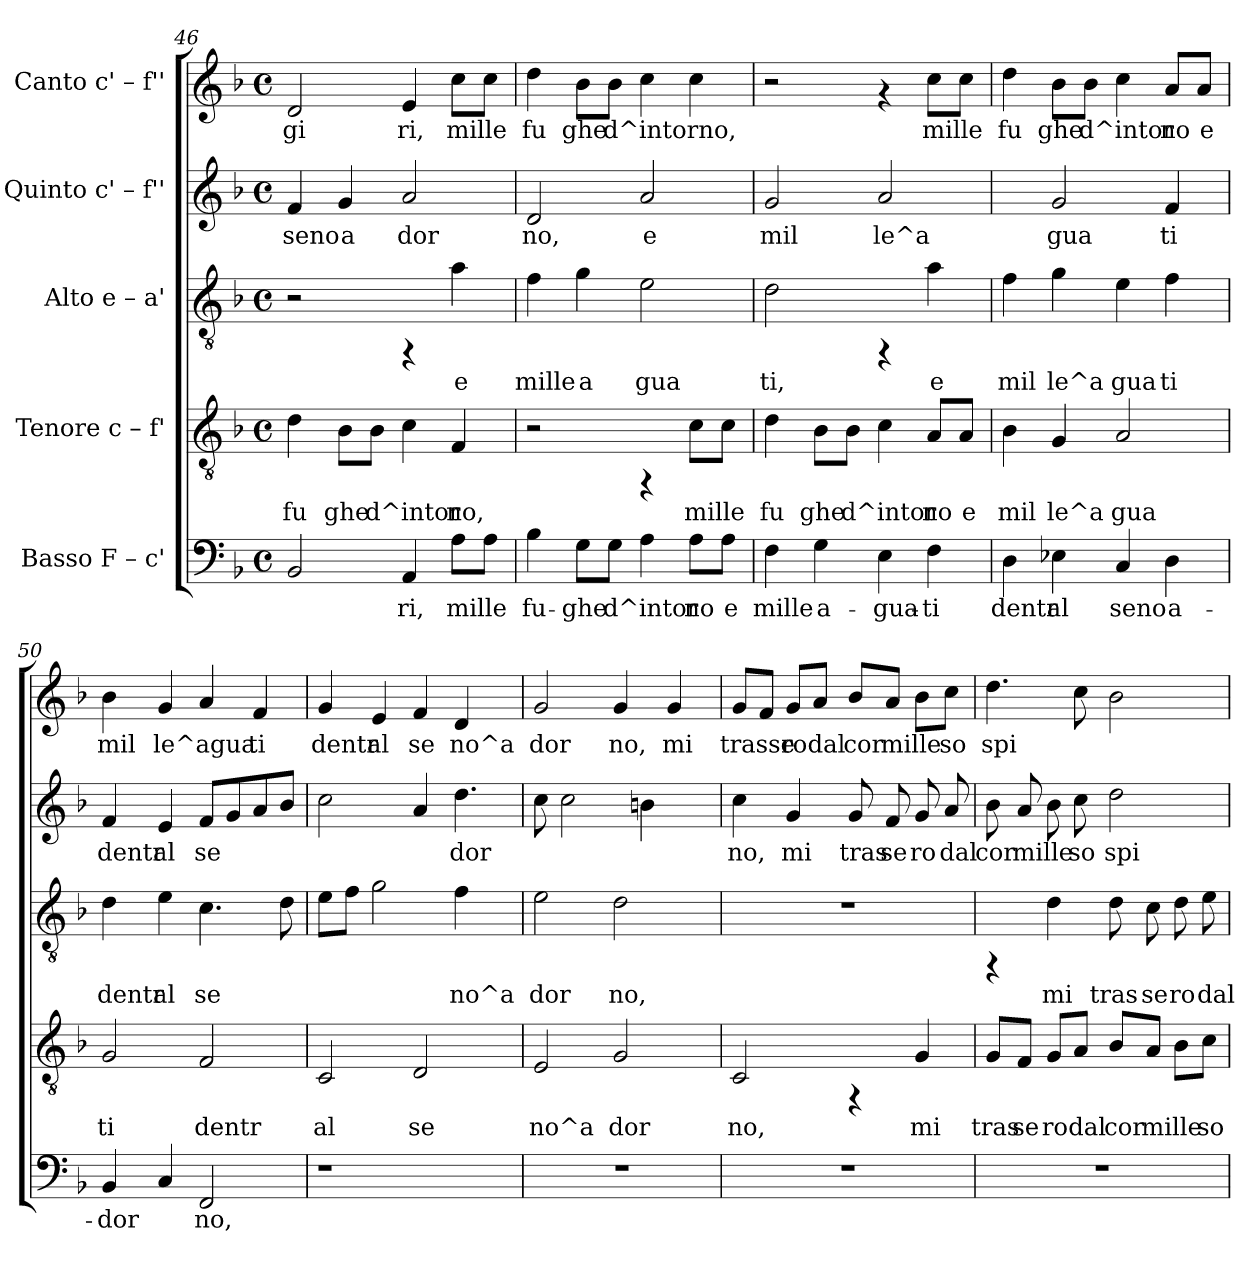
**kern	**text	**kern	**text	**kern	**text	**kern	**text	**kern	**text
*part5	*part5	*part4	*part4	*part3	*part3	*part2	*part2	*part1	*part1
*staff5	*staff5	*staff4	*staff4	*staff3	*staff3	*staff2	*staff2	*staff1	*staff1
*I"Basso  F – c'	*	*I"Tenore  c – f'	*	*I"Alto  e – a'	*	*I"Quinto  c' – f''	*	*I"Canto  c' – f''	*
!!LO:PB:g=z
*clefF4	*	*clefGv2	*	*clefGv2	*	*clefG2	*	*clefG2	*
*k[b-]	*	*k[b-]	*	*k[b-]	*	*k[b-]	*	*k[b-]	*
*F:	*	*F:	*	*F:	*	*F:	*	*F:	*
*M4/4	*	*M4/4	*	*M4/4	*	*M4/4	*	*M4/4	*
*met(c)	*	*met(c)	*	*met(c)	*	*met(c)	*	*met(c)	*
=46	=46	=46	=46	=46	=46	=46	=46	=46	=46
!	!LO:LY:b:cj	!	!LO:LY:b:cj	!	!	!	!LO:LY:b:cj	!	!LO:LY:b:rj
2BB-/	--	4d\	fu	2r	.	4f/	seno	2d/	gi
!	!	!	!LO:LY:b:cj	!	!	!	!LO:LY:b:cj	!	!
.	.	8B-\L	ghe	.	.	4g/	a	.	.
!	!	!	!LO:LY:b:cj	!	!	!	!	!	!
.	.	8B-\J	d^intor	.	.	.	.	.	.
!	!LO:LY:b:cj	!	!LO:LY:b:cj	!	!	!	!LO:LY:b:cj	!	!LO:LY:b:rj
4AA/	-ri,	4c\	.	4rFF	.	2a/	dor	4e/	ri,
!	!LO:LY:b:cj	!	!LO:LY:b:cj	!	!LO:LY:b:cj	!	!	!	!LO:LY:b:rj
8A\L	mille	4F/	no,	4a\	e	.	.	8cc\L	mille
!	!LO:LY:b:cj	!	!	!	!	!	!	!	!LO:LY:b:rj
8A\J	.	.	.	.	.	.	.	8cc\J	.
=47	=47	=47	=47	=47	=47	=47	=47	=47	=47
!	!LO:LY:b:cj	!	!	!	!LO:LY:b:cj	!	!LO:LY:b:cj	!	!LO:LY:b:rj
4B-\	fu-	2r	.	4f\	mille	2d/	no,	4dd\	fu
!	!LO:LY:b:cj	!	!	!	!LO:LY:b:cj	!	!	!	!LO:LY:b:rj
8G\L	-ghe	.	.	4g\	a	.	.	8b-\L	ghe
!	!LO:LY:b:cj	!	!	!	!	!	!	!	!LO:LY:b:rj
8G\J	d^intor-	.	.	.	.	.	.	8b-\J	d^intorno,
!	!LO:LY:b:cj	!	!	!	!LO:LY:b:cj	!	!LO:LY:b:cj	!	!LO:LY:b:rj
4A\	--	4rFF	.	2e\	gua	2a/	e	4cc\	.
!	!LO:LY:b:cj	!	!LO:LY:b:cj	!	!	!	!	!	!LO:LY:b:rj
8A\L	-no	8c\L	mille	.	.	.	.	4cc\	.
!	!LO:LY:b:cj	!	!LO:LY:b:cj	!	!	!	!	!	!
8A\J	e	8c\J	.	.	.	.	.	.	.
=48	=48	=48	=48	=48	=48	=48	=48	=48	=48
!	!LO:LY:b:cj	!	!LO:LY:b:cj	!	!LO:LY:b:cj	!	!LO:LY:b:cj	!	!
4F\	mille	4d\	fu	2d\	ti,	2g/	mil	2r	.
!	!LO:LY:b:cj	!	!LO:LY:b:cj	!	!	!	!	!	!
4G\	a-	8B-\L	ghe	.	.	.	.	.	.
!	!	!	!LO:LY:b:cj	!	!	!	!	!	!
.	.	8B-\J	d^intor	.	.	.	.	.	.
!	!LO:LY:b:cj	!	!LO:LY:b:cj	!	!	!	!LO:LY:b:cj	!	!
4E\	-gua-	4c\	.	4rFF	.	2a/	le^a	4rf	.
!	!LO:LY:b:cj	!	!LO:LY:b:cj	!	!LO:LY:b:cj	!	!	!	!LO:LY:b:rj
4F\	-ti	8A/L	no	4a\	e	.	.	8cc\L	mille
!	!	!	!LO:LY:b:cj	!	!	!	!	!	!LO:LY:b:rj
.	.	8A/J	e	.	.	.	.	8cc\J	.
=49	=49	=49	=49	=49	=49	=49	=49	=49	=49
!	!LO:LY:b:cj	!	!LO:LY:b:cj	!	!LO:LY:b:cj	!	!	!	!LO:LY:b:rj
4D\	dentr	4B-\	mil	4f\	mil	4ryy	.	4dd\	fu
!	!LO:LY:b:cj	!	!LO:LY:b:cj	!	!LO:LY:b:cj	!	!LO:LY:b:cj	!	!LO:LY:b:rj
4E-X\	al	4G/	le^a	4g\	le^a	2g/	gua	8b-\L	ghe
!	!	!	!	!	!	!	!	!	!LO:LY:b:rj
.	.	.	.	.	.	.	.	8b-\J	d^intor
!	!LO:LY:b:cj	!	!LO:LY:b:cj	!	!LO:LY:b:cj	!	!	!	!LO:LY:b:rj
4C/	seno	2A/	gua	4e\	gua	.	.	4cc\	.
!	!LO:LY:b:cj	!	!	!	!LO:LY:b:cj	!	!LO:LY:b:cj	!	!LO:LY:b:rj
4D\	a-	.	.	4f\	ti	4f/	ti	8a/L	no
!	!	!	!	!	!	!	!	!	!LO:LY:b:rj
.	.	.	.	.	.	.	.	8a/J	e
=50	=50	=50	=50	=50	=50	=50	=50	=50	=50
!	!LO:LY:b:cj	!	!LO:LY:b:cj	!	!LO:LY:b:cj	!	!LO:LY:b:cj	!	!LO:LY:b:rj
4BB-/	-dor-	2G/	ti	4d\	dentr	4f/	dentr	4b-\	mil
!	!LO:LY:b:cj	!	!	!	!LO:LY:b:cj	!	!LO:LY:b:cj	!	!LO:LY:b:rj
4C/	--	.	.	4e\	al	4e/	al	4g/	le^agua
!	!LO:LY:b:cj	!	!LO:LY:b:cj	!	!LO:LY:b:cj	!	!LO:LY:b:cj	!	!LO:LY:b:rj
2FF/	-no,	2F/	dentr	4.c\	se	8f/L	se	4a/	.
!	!	!	!	!	!	!	!LO:LY:b:cj	!	!
.	.	.	.	.	.	8g/	.	.	.
!	!	!	!	!	!	!	!LO:LY:b:cj	!	!LO:LY:b:rj
.	.	.	.	.	.	8a/	.	4f/	ti
!	!	!	!	!	!LO:LY:b:cj	!	!LO:LY:b:cj	!	!
.	.	.	.	8d\	.	8b-/J	.	.	.
!!LO:PB:g=z
=51	=51	=51	=51	=51	=51	=51	=51	=51	=51
!	!	!	!LO:LY:b:cj	!	!LO:LY:b:cj	!	!LO:LY:b:cj	!	!LO:LY:b:rj
1r	.	2C/	al	8e\L	.	2cc\	.	4g/	dentr
!	!	!	!	!	!LO:LY:b:cj	!	!	!	!
.	.	.	.	8f\J	.	.	.	.	.
!	!	!	!	!	!LO:LY:b:cj	!	!	!	!LO:LY:b:rj
.	.	.	.	2g\	.	.	.	4e/	al
!	!	!	!LO:LY:b:cj	!	!	!	!	!	!LO:LY:b:rj
.	.	2D/	se	.	.	4a/	.	4f/	se
!	!	!	!	!	!LO:LY:b:cj	!	!LO:LY:b:cj	!	!LO:LY:b:rj
.	.	.	.	4f\	no^a	4.dd\	dor	4d/	no^a
8ryy	.	8ryy	.	8ryy	.	.	.	8ryy	.
=52	=52	=52	=52	=52	=52	=52	=52	=52	=52
!	!	!	!LO:LY:b:cj	!	!LO:LY:b:cj	!	!LO:LY:b:cj	!	!LO:LY:b:rj
1r	.	2E/	no^a	2e\	dor	8cc\	.	2g/	dor
!	!	!	!	!	!	!	!LO:LY:b:cj	!	!
.	.	.	.	.	.	2cc\	.	.	.
!	!	!	!LO:LY:b:cj	!	!LO:LY:b:cj	!	!	!	!LO:LY:b:rj
.	.	2G/	dor	2d\	no,	.	.	4g/	no,
!	!	!	!	!	!	!	!LO:LY:b:cj	!	!
.	.	.	.	.	.	4bn\	.	.	.
!	!	!	!	!	!	!	!	!	!LO:LY:b:rj
.	.	.	.	.	.	.	.	4g/	mi
.	.	.	.	.	.	8ryy	.	.	.
=53	=53	=53	=53	=53	=53	=53	=53	=53	=53
!	!	!	!LO:LY:b:cj	!	!	!	!LO:LY:b:cj	!	!LO:LY:b:rj
1r	.	2C/	no,	1r	.	4cc\	no,	8g/L	trasse
!	!	!	!	!	!	!	!	!	!LO:LY:b:rj
.	.	.	.	.	.	.	.	8f/J	.
!	!	!	!	!	!	!	!LO:LY:b:cj	!	!LO:LY:b:rj
.	.	.	.	.	.	4g/	mi	8g/L	ro
!	!	!	!	!	!	!	!	!	!LO:LY:b:rj
.	.	.	.	.	.	.	.	8a/J	dal
!	!	!	!	!	!	!	!LO:LY:b:cj	!	!LO:LY:b:rj
.	.	4rFF	.	.	.	8g/	tras	8b-/L	cor
!	!	!	!	!	!	!	!LO:LY:b:cj	!	!LO:LY:b:rj
.	.	.	.	.	.	8f/	se	8a/J	mille
!	!	!	!LO:LY:b:cj	!	!	!	!LO:LY:b:cj	!	!LO:LY:b:rj
.	.	4G/	mi	.	.	8g/	ro	8b-\L	.
!	!	!	!	!	!	!	!LO:LY:b:cj	!	!LO:LY:b:rj
.	.	.	.	.	.	8a/	dal	8cc\J	so
=54	=54	=54	=54	=54	=54	=54	=54	=54	=54
!	!	!	!LO:LY:b:cj	!	!	!	!LO:LY:b:cj	!	!LO:LY:b:rj
1r	.	8G/L	tras	4rFF	.	8b-\	cor	4.dd\	spi
!	!	!	!LO:LY:b:cj	!	!	!	!LO:LY:b:cj	!	!
.	.	8F/J	se	.	.	8a/	mille	.	.
!	!	!	!LO:LY:b:cj	!	!LO:LY:b:cj	!	!LO:LY:b:cj	!	!
.	.	8G/L	ro	4d\	mi	8b-\	.	.	.
!	!	!	!LO:LY:b:cj	!	!	!	!LO:LY:b:cj	!	!LO:LY:b:rj
.	.	8A/J	dal	.	.	8cc\	so	8cc\	.
!	!	!	!LO:LY:b:cj	!	!LO:LY:b:cj	!	!LO:LY:b:cj	!	!LO:LY:b:rj
.	.	8B-/L	cor	8d\	tras	2dd\	spi	2b-\	.
!	!	!	!LO:LY:b:cj	!	!LO:LY:b:cj	!	!	!	!
.	.	8A/J	mille	8c\	se	.	.	.	.
!	!	!	!LO:LY:b:cj	!	!LO:LY:b:cj	!	!	!	!
.	.	8B-\L	.	8d\	ro	.	.	.	.
!	!	!	!LO:LY:b:cj	!	!LO:LY:b:cj	!	!	!	!
.	.	8c\J	so	8e\	dal	.	.	.	.
=	=	=	=	=	=	=	=	=	=
*-	*-	*-	*-	*-	*-	*-	*-	*-	*-
